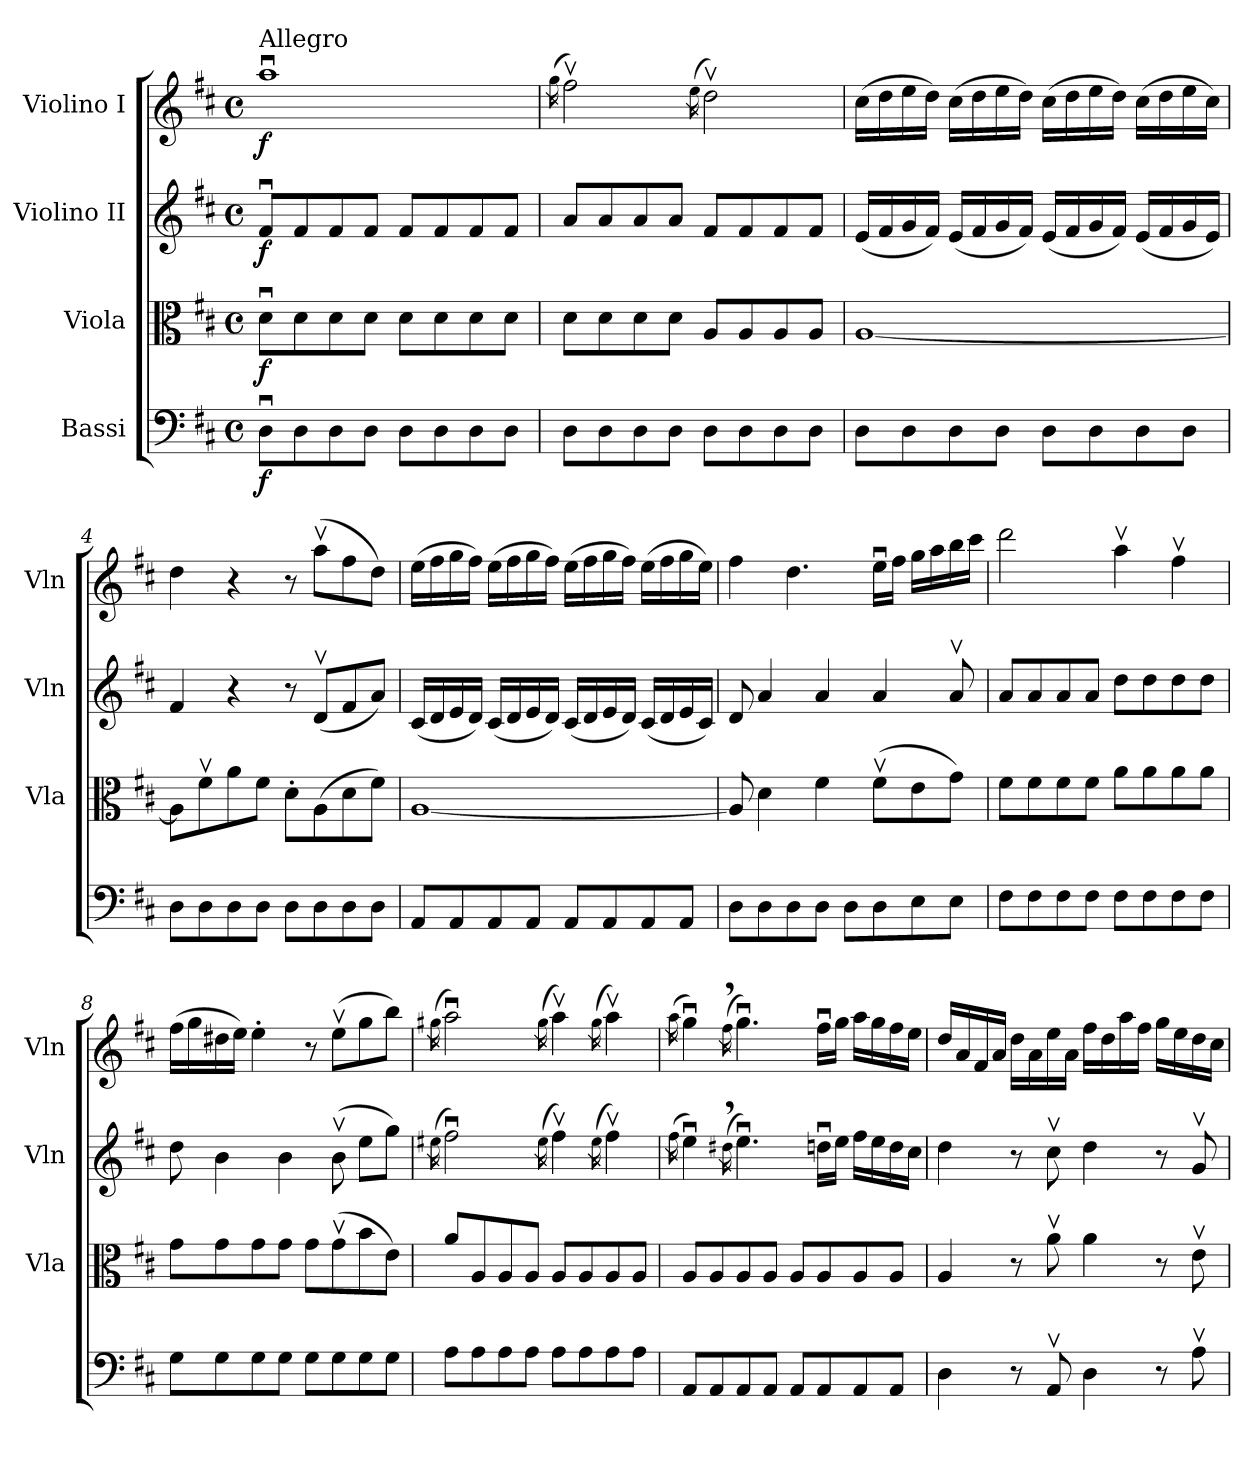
**kern	**dynam	**kern	**dynam	**kern	**dynam	**kern	**dynam
*part4	*part4	*part3	*part3	*part2	*part2	*part1	*part1
*staff4	*staff4	*staff3	*staff3	*staff2	*staff2	*staff1	*staff1
*I"Bassi	*	*I"Viola	*	*I"Violino II	*	*I"Violino I	*
*	*	*I'Vla	*	*I'Vln	*	*I'Vln	*
*clefF4	*	*clefC3	*	*clefG2	*	*clefG2	*
*k[f#c#]	*	*k[f#c#]	*	*k[f#c#]	*	*k[f#c#]	*
*M4/4	*	*M4/4	*	*M4/4	*	*M4/4	*
*met(c)	*	*met(c)	*	*met(c)	*	*met(c)	*
=1	=1	=1	=1	=1	=1	=1	=1
!	!	!	!	!	!	!LO:TX:a:t=Allegro	!
!	!LO:DY:b	!	!LO:DY:b	!	!LO:DY:b	!	!LO:DY:b
8Du\L	f	8du\L	f	8f#u/L	f	1aau	f
8D\	.	8d\	.	8f#/	.	.	.
8D\	.	8d\	.	8f#/	.	.	.
8D\J	.	8d\J	.	8f#/J	.	.	.
8D\L	.	8d\L	.	8f#/L	.	.	.
8D\	.	8d\	.	8f#/	.	.	.
8D\	.	8d\	.	8f#/	.	.	.
8D\J	.	8d\J	.	8f#/J	.	.	.
=2	=2	=2	=2	=2	=2	=2	=2
.	.	.	.	.	.	(>16qgg\	.
8D\L	.	8d\L	.	8a/L	.	2ff#v\)	.
8D\	.	8d\	.	8a/	.	.	.
8D\	.	8d\	.	8a/	.	.	.
8D\J	.	8d\J	.	8a/J	.	.	.
.	.	.	.	.	.	(>16qee\	.
8D\L	.	8A/L	.	8f#/L	.	2ddv\)	.
8D\	.	8A/	.	8f#/	.	.	.
8D\	.	8A/	.	8f#/	.	.	.
8D\J	.	8A/J	.	8f#/J	.	.	.
=3	=3	=3	=3	=3	=3	=3	=3
8D\L	.	[1A	.	(<16e/LL	.	(>16cc#\LL	.
.	.	.	.	16f#/	.	16dd\	.
8D\	.	.	.	16g/	.	16ee\	.
.	.	.	.	16f#/JJ)	.	16dd\JJ)	.
8D\	.	.	.	(<16e/LL	.	(>16cc#\LL	.
.	.	.	.	16f#/	.	16dd\	.
8D\J	.	.	.	16g/	.	16ee\	.
.	.	.	.	16f#/JJ)	.	16dd\JJ)	.
8D\L	.	.	.	(<16e/LL	.	(>16cc#\LL	.
.	.	.	.	16f#/	.	16dd\	.
8D\	.	.	.	16g/	.	16ee\	.
.	.	.	.	16f#/JJ)	.	16dd\JJ)	.
8D\	.	.	.	(<16e/LL	.	(>16cc#\LL	.
.	.	.	.	16f#/	.	16dd\	.
8D\J	.	.	.	16g/	.	16ee\	.
.	.	.	.	16e/JJ)	.	16cc#\JJ)	.
=4	=4	=4	=4	=4	=4	=4	=4
8D\L	.	8A\L]	.	4f#/	.	4dd\	.
8D\	.	8f#v\	.	.	.	.	.
8D\	.	8a\	.	4r	.	4r	.
8D\J	.	8f#\J	.	.	.	.	.
8D\L	.	8d'\L	.	8r	.	8r	.
8D\	.	(>8A\	.	(<8dv/L	.	(>8aav\L	.
8D\	.	8d\	.	8f#/	.	8ff#\	.
8D\J	.	8f#\J)	.	8a/J)	.	8dd\J)	.
=5	=5	=5	=5	=5	=5	=5	=5
8AA/L	.	[1A	.	(<16c#/LL	.	(>16ee\LL	.
.	.	.	.	16d/	.	16ff#\	.
8AA/	.	.	.	16e/	.	16gg\	.
.	.	.	.	16d/JJ)	.	16ff#\JJ)	.
8AA/	.	.	.	(<16c#/LL	.	(>16ee\LL	.
.	.	.	.	16d/	.	16ff#\	.
8AA/J	.	.	.	16e/	.	16gg\	.
.	.	.	.	16d/JJ)	.	16ff#\JJ)	.
8AA/L	.	.	.	(<16c#/LL	.	(>16ee\LL	.
.	.	.	.	16d/	.	16ff#\	.
8AA/	.	.	.	16e/	.	16gg\	.
.	.	.	.	16d/JJ)	.	16ff#\JJ)	.
8AA/	.	.	.	(<16c#/LL	.	(>16ee\LL	.
.	.	.	.	16d/	.	16ff#\	.
8AA/J	.	.	.	16e/	.	16gg\	.
.	.	.	.	16c#/JJ)	.	16ee\JJ)	.
=6	=6	=6	=6	=6	=6	=6	=6
8D\L	.	8A/]	.	8d/	.	4ff#\	.
8D\	.	4d\	.	4a/	.	.	.
8D\	.	.	.	.	.	4.dd\	.
8D\J	.	4f#\	.	4a/	.	.	.
8D\L	.	.	.	.	.	.	.
8D\	.	(>8f#v\L	.	4a/	.	16eeu\LL	.
.	.	.	.	.	.	16ff#\JJ	.
8E\	.	8e\	.	.	.	16gg\LL	.
.	.	.	.	.	.	16aa\	.
8E\J	.	8g\J)	.	8av/	.	16bb\	.
.	.	.	.	.	.	16ccc#\JJ	.
=7	=7	=7	=7	=7	=7	=7	=7
8F#\L	.	8f#\L	.	8a/L	.	2ddd\	.
8F#\	.	8f#\	.	8a/	.	.	.
8F#\	.	8f#\	.	8a/	.	.	.
8F#\J	.	8f#\J	.	8a/J	.	.	.
8F#\L	.	8a\L	.	8dd\L	.	4aav\	.
8F#\	.	8a\	.	8dd\	.	.	.
8F#\	.	8a\	.	8dd\	.	4ff#v\	.
8F#\J	.	8a\J	.	8dd\J	.	.	.
=8	=8	=8	=8	=8	=8	=8	=8
8G\L	.	8g\L	.	8dd\	.	(>16ff#\LL	.
.	.	.	.	.	.	16gg\	.
8G\	.	8g\	.	4b\	.	16dd#X\	.
.	.	.	.	.	.	16ee\JJ)	.
8G\	.	8g\	.	.	.	4ee'\	.
8G\J	.	8g\J	.	4b\	.	.	.
8G\L	.	8g\L	.	.	.	8r	.
8G\	.	(>8gv\	.	(>8bv\	.	(>8eev\L	.
8G\	.	8b\	.	8ee\L	.	8gg\	.
8G\J	.	8e\J)	.	8gg\J)	.	8bb\J)	.
=9	=9	=9	=9	=9	=9	=9	=9
.	.	.	.	(>16qee#X\	.	(>16qgg#X\	.
8A\L	.	8a/L	.	2ff#u\)	.	2aau\)	.
8A\	.	8A/	.	.	.	.	.
8A\	.	8A/	.	.	.	.	.
8A\J	.	8A/J	.	.	.	.	.
.	.	.	.	(>16qee#\	.	(>16qgg#\	.
8A\L	.	8A/L	.	4ff#v\)	.	4aav\)	.
8A\	.	8A/	.	.	.	.	.
.	.	.	.	(>16qee#\	.	(>16qgg#\	.
8A\	.	8A/	.	4ff#v\)	.	4aav\)	.
8A\J	.	8A/J	.	.	.	.	.
=10	=10	=10	=10	=10	=10	=10	=10
.	.	.	.	(>16qff#\	.	(>16qaa\	.
8AA/L	.	8A/L	.	4eeu,\)	.	4ggu,\)	.
8AA/	.	8A/	.	.	.	.	.
.	.	.	.	(>16qdd#X\	.	(>16qff#\	.
8AA/	.	8A/	.	4.eeu\)	.	4.ggu\)	.
8AA/J	.	8A/J	.	.	.	.	.
8AA/L	.	8A/L	.	.	.	.	.
8AA/	.	8A/	.	16ddnu\LL	.	16ff#u\LL	.
.	.	.	.	16ee\JJ	.	16gg\JJ	.
8AA/	.	8A/	.	16ff#\LL	.	16aa\LL	.
.	.	.	.	16ee\	.	16gg\	.
8AA/J	.	8A/J	.	16dd\	.	16ff#\	.
.	.	.	.	16cc#\JJ	.	16ee\JJ	.
=11	=11	=11	=11	=11	=11	=11	=11
4D\	.	4A/	.	4dd\	.	16dd/LL	.
.	.	.	.	.	.	16a/	.
.	.	.	.	.	.	16f#/	.
.	.	.	.	.	.	16a/JJ	.
8r	.	8r	.	8r	.	16dd\LL	.
.	.	.	.	.	.	16a\	.
8AAv/	.	8av\	.	8cc#v\	.	16ee\	.
.	.	.	.	.	.	16a\JJ	.
4D\	.	4a\	.	4dd\	.	16ff#\LL	.
.	.	.	.	.	.	16dd\	.
.	.	.	.	.	.	16aa\	.
.	.	.	.	.	.	16ff#\JJ	.
8r	.	8r	.	8r	.	16gg\LL	.
.	.	.	.	.	.	16ee\	.
8Av\	.	8ev\	.	8gv/	.	16dd\	.
.	.	.	.	.	.	16cc#\JJ	.
=	=	=	=	=	=	=	=
*-	*-	*-	*-	*-	*-	*-	*-
